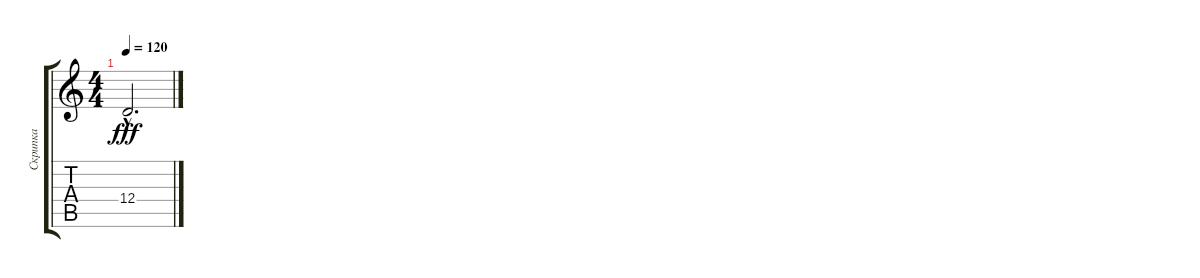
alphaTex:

\track ("Скрипка" "Скрипка") {instrument pizzicatostrings}
\staff {score tabs}
\tuning (E4 B3 G3 D3 A2 E2) {hide}
\ts (4 4)
\tempo 120
\clef g2
\ks c
12.4{hac}.2{d dy fff}
